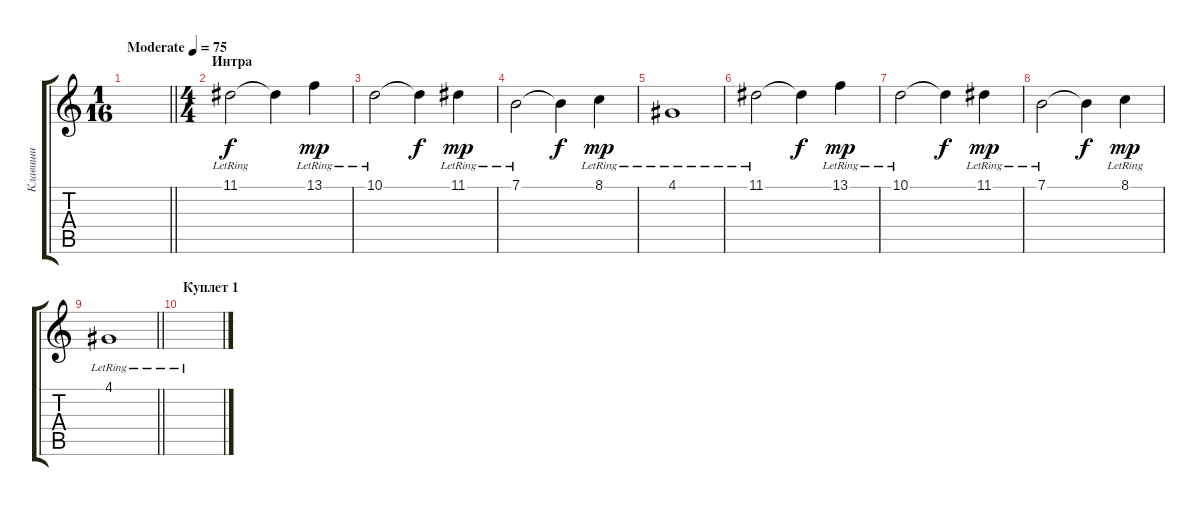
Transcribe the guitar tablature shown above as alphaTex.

\track ("Клавиши" "Клавиши") {instrument electricgrandpiano}
\staff {score tabs}
\tuning (E4 B3 G3 D3 A2 E2) {hide}
\ts (1 16)
\tempo (75 "Moderate")
\clef g2
\barLineRight lightlight
\ks c
|
\ts (4 4)
\section ("" "Интра")
11.1{lr}.2 11.1{t}.4{dy f} 13.1{lr}.4{dy mp} |
10.1{lr}.2 10.1{t}.4{dy f} 11.1{lr}.4{dy mp} |
7.1{lr}.2 7.1{t}.4{dy f} 8.1{lr}.4{dy mp} |
4.1{lr}.1 |
11.1{lr}.2 11.1{t}.4{dy f} 13.1{lr}.4{dy mp} |
10.1{lr}.2 10.1{t}.4{dy f} 11.1{lr}.4{dy mp} |
7.1{lr}.2 7.1{t}.4{dy f} 8.1{lr}.4{dy mp} |
\barLineRight lightlight
4.1{lr}.1 |
\section ("" "Куплет 1")
